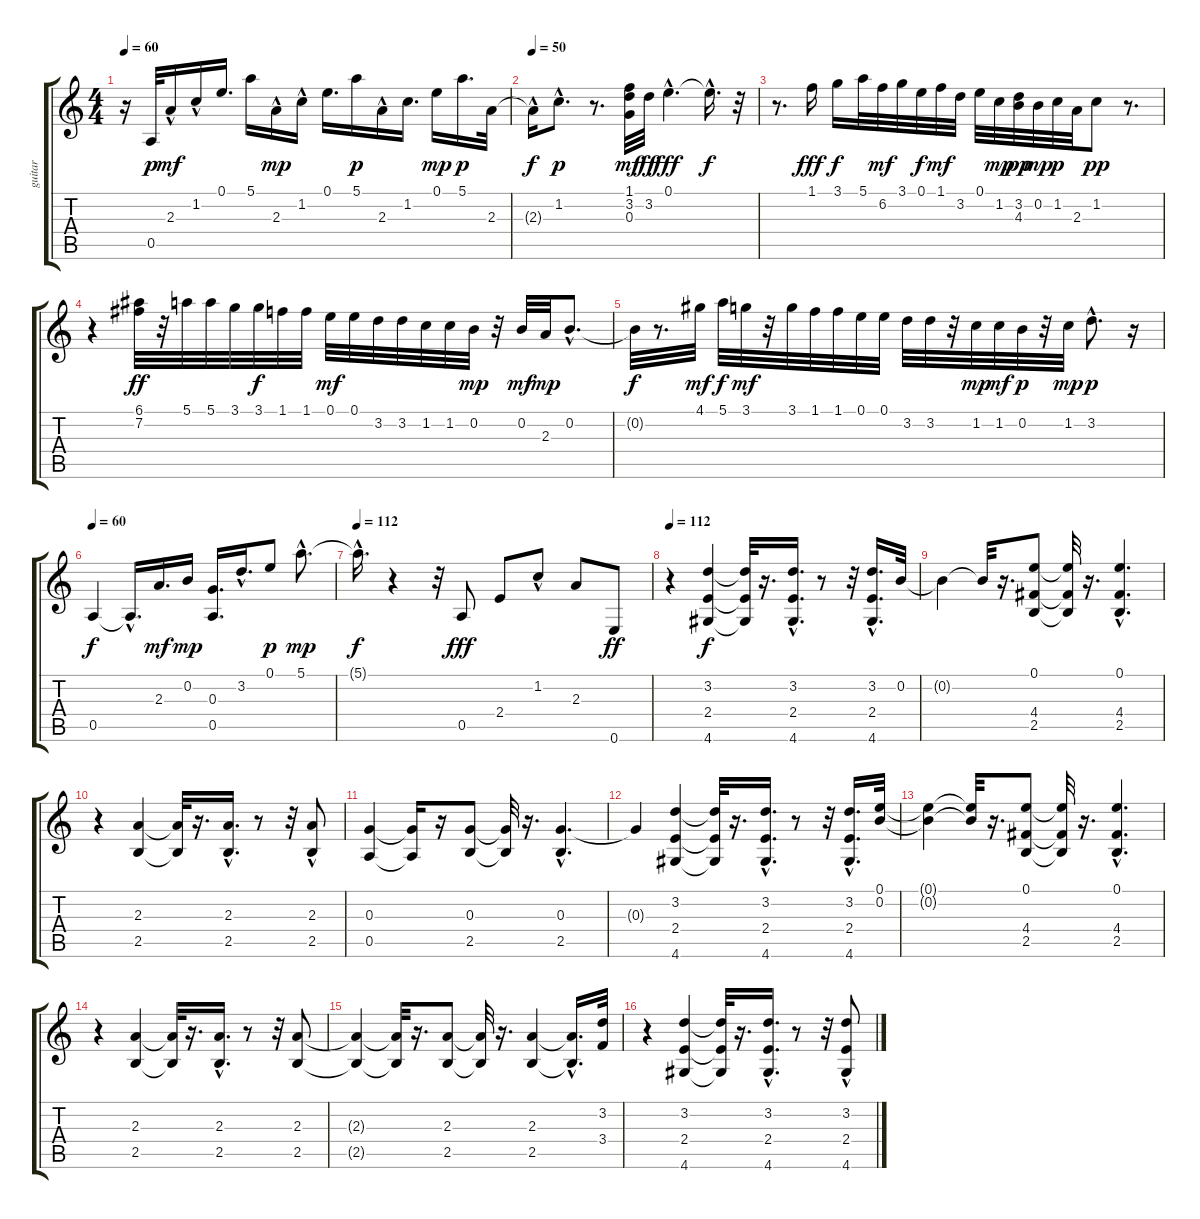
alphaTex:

\track ("guitar" "guitar") {instrument acousticguitarsteel}
\staff {score tabs}
\tuning (E4 B3 G3 D3 A2 E2) {hide}
\ts (4 4)
\tempo 60
\clef g2
\ks c
r.16{dy p instrument acousticguitarsteel} 0.5.32 2.3{hac}.16{dy mf} 1.2{hac}.16 0.1.16{d} 5.1.16 2.3{hac}.16{dy mp} 1.2{hac}.16 0.1.16{d} 5.1.16{dy p} 2.3{hac}.16 1.2.16{d} 0.1.16{dy mp} 5.1.16{d dy p} 2.3.32 |
\tempo 50
2.3{hac t}.16{dy f} 1.2{hac}.8{d dy p} r.8{d} (1.1 3.2 0.3).32{dy mf} 3.2.32{dy ff} 0.1{hac}.4{d dy fff} 0.1{hac t}.16{d dy f} r.32 |
r.8{d} 1.1.16{dy fff} 3.1.16{dy f} 5.1.32 6.2.32{dy mf} 3.1.32 0.1.32{dy f} 1.1.32{dy mf} 3.2.32 0.1.32 1.2.32{dy mp} (3.2 4.3).32{dy pp} 0.2.32{dy mp} 1.2.32{dy p} 2.3.32 1.2.8{dy pp} r.8{d} |
r.4 (6.1 7.2).32{dy ff} r.32 5.1.32 5.1.32 3.1.32 3.1.32{dy f} 1.1.32 1.1.32 0.1.32{dy mf} 0.1.32 3.2.32 3.2.32 1.2.32 1.2.32 0.2.32{dy mp} r.32 0.2.32{dy mf} 2.3.32{dy mp} 0.2{hac}.8{d} |
0.2{t}.32{dy f} r.8{d} 4.1.32{dy mf} 5.1.32{dy f} 3.1.32{dy mf} r.32 3.1.32 1.1.32 1.1.32 0.1.32 0.1.32 3.2.32 3.2.32 r.32 1.2.32{dy mp} 1.2.32{dy mf} 0.2.32{dy p} r.32 1.2.32{dy mp} 3.2{hac}.8{d dy p} r.16 |
\tempo 60
0.5.4{dy f} 0.5{hac t}.16{d} 2.3.16{d dy mf} 0.2.16{dy mp} (0.3 0.5).16{d} 3.2{hac}.16{d} 0.1.8{dy p} 5.1{hac}.8{d dy mp} |
\tempo 112
5.1{hac t}.16{d dy f} r.4 r.32 0.5.8{dy fff balance 14 instrument acousticguitarnylon} 2.4.8 1.2{hac}.8 2.3.8 0.6.8{dy ff} |
\tempo 112
r.4 (3.2 2.4 4.6).4{dy f instrument acousticguitarsteel} (3.2{t} 2.4{t} 4.6{t}).32 r.16{d} (3.2{hac} 2.4{hac} 4.6{hac}).16{d} r.8 r.32 (3.2{hac} 2.4{hac} 4.6{hac}).16{d} 0.2.32 |
0.2{t}.4 0.2{t}.32 r.16{d} (0.1 4.4 2.5).8 (0.1{t} 4.4{t} 2.5{t}).32 r.16{d} (0.1{hac} 4.4{hac} 2.5{hac}).4{d} |
r.4 (2.3 2.5).4 (2.3{t} 2.5{t}).32 r.16{d} (2.3{hac} 2.5{hac}).16{d} r.8 r.32 (2.3 2.5{hac}).8 |
(0.3 0.5).4 (0.3{t} 0.5{t}).16 r.16 (0.3 2.5).8 (0.3{t} 2.5{t}).32 r.16{d} (0.3{hac} 2.5).4{d} |
0.3{t}.4 (3.2 2.4 4.6).4 (3.2{t} 2.4{t} 4.6{t}).32 r.16{d} (3.2{hac} 2.4{hac} 4.6{hac}).16{d} r.8 r.32 (3.2{hac} 2.4{hac} 4.6{hac}).16{d} (0.1 0.2).32 |
(0.1{t} 0.2{t}).4 (0.1{t} 0.2{t}).32 r.16{d} (0.1 4.4 2.5).8 (0.1{t} 4.4{t} 2.5{t}).32 r.16{d} (0.1{hac} 4.4{hac} 2.5{hac}).4{d} |
r.4 (2.3 2.5).4 (2.3{t} 2.5{t}).32 r.16{d} (2.3{hac} 2.5{hac}).16{d} r.8 r.32 (2.3 2.5).8 |
(2.3{t} 2.5{t}).4 (2.3{t} 2.5{t}).32 r.16{d} (2.3 2.5).8 (2.3{t} 2.5{t}).32 r.16{d} (2.3 2.5).4 (2.3{hac t} 2.5{hac t}).16{d} (3.2 3.4).32 |
r.4 (3.2 2.4 4.6).4 (3.2{t} 2.4{t} 4.6{t}).32 r.16{d} (3.2{hac} 2.4{hac} 4.6{hac}).16{d} r.8 r.32 (3.2 2.4{hac} 4.6{hac}).8
